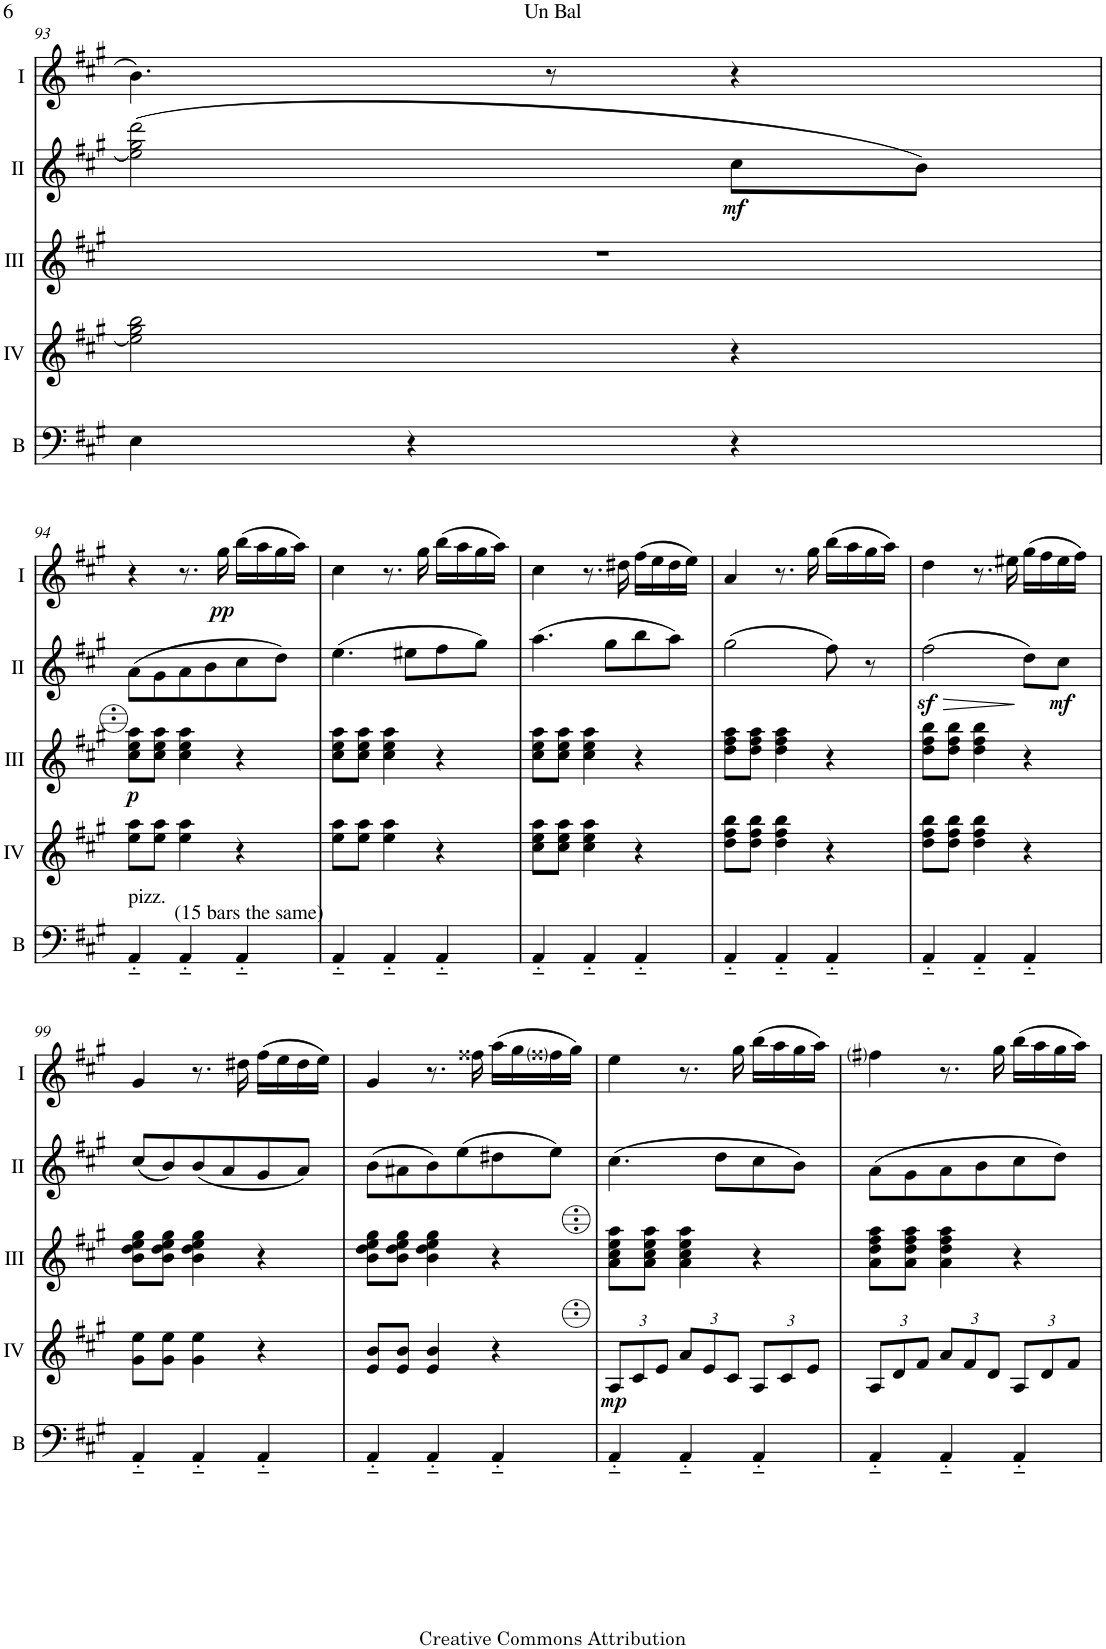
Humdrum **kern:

**kern	**kern	**dynam	**kern	**dynam	**kern	**dynam	**kern	**dynam
*part5	*part4	*part4	*part3	*part3	*part2	*part2	*part1	*part1
*staff5	*staff4	*staff4	*staff3	*staff3	*staff2	*staff2	*staff1	*staff1
*I"Bass	*I"Acc. 4	*	*I"Acc. 3	*	*I"Acc. 2	*	*I"Acc. 1	*
*I'B	*	*	*	*	*	*	*	*
!!LO:PB:g=z
*clefF4	*clefG2	*	*clefG2	*	*clefG2	*	*clefG2	*
*Trd7c12	*	*	*	*	*	*	*	*
*k[f#c#g#]	*k[f#c#g#]	*	*k[f#c#g#]	*	*k[f#c#g#]	*	*k[f#c#g#]	*
*M3/4	*M3/4	*	*M3/4	*	*M3/4	*	*M3/4	*
=93	=93	=93	=93	=93	=93	=93	=93	=93
4E\	2e\] 2g#\ 2b\	.	2.r	.	(2e\] 2g#\ 2dd\	.	4.b\	.
4r	.	.	.	.	.	.	.	.
.	.	.	.	.	.	.	8r	.
!	!	!	!	!	!	!LO:DY:b	!	!
4r	4r	.	.	.	8c#\L	mf	4r	.
.	.	.	.	.	8B\J)	.	.	.
!!LO:LB:g=z
=94	=94	=94	=94	=94	=94	=94	=94	=94
!LO:TX:a:t=(15 bars the same)	!	!	!	!	!	!	!	!
!LO:TX:a:t=pizz.	!	!	!	!	!	!	!	!
!	!	!	!	!LO:DY:b	!	!	!	!
4AA'~/	8e\ 8a\L	.	8cc#\ 8ee\ 8aa\L	p	(8A\L	.	4r	.
.	8e\ 8a\J	.	8cc#\ 8ee\ 8aa\J	.	8G#\	.	.	.
4AA'~/	4e\ 4a\	.	4cc#\ 4ee\ 4aa\	.	8A\	.	8.r	.
.	.	.	.	.	8B\	.	.	.
!	!	!	!	!	!	!	!	!LO:DY:b
.	.	.	.	.	.	.	16gg#\	pp
4AA'~/	4r	.	4r	.	8c#\	.	(16bb\LL	.
.	.	.	.	.	.	.	16aa\	.
.	.	.	.	.	8d\J)	.	16gg#\	.
.	.	.	.	.	.	.	16aa\JJ)	.
=95	=95	=95	=95	=95	=95	=95	=95	=95
4AA'~/	8e\ 8a\L	.	8cc#\ 8ee\ 8aa\L	.	(4.e\	.	4cc#\	.
.	8e\ 8a\J	.	8cc#\ 8ee\ 8aa\J	.	.	.	.	.
4AA'~/	4e\ 4a\	.	4cc#\ 4ee\ 4aa\	.	.	.	8.r	.
.	.	.	.	.	8e#X\L	.	.	.
.	.	.	.	.	.	.	16gg#\	.
4AA'~/	4r	.	4r	.	8f#\	.	(16bb\LL	.
.	.	.	.	.	.	.	16aa\	.
.	.	.	.	.	8g#\J)	.	16gg#\	.
.	.	.	.	.	.	.	16aa\JJ)	.
=96	=96	=96	=96	=96	=96	=96	=96	=96
4AA'~/	8c#\ 8e\ 8a\L	.	8cc#\ 8ee\ 8aa\L	.	(4.a\	.	4cc#\	.
.	8c#\ 8e\ 8a\J	.	8cc#\ 8ee\ 8aa\J	.	.	.	.	.
4AA'~/	4c#\ 4e\ 4a\	.	4cc#\ 4ee\ 4aa\	.	.	.	8.r	.
.	.	.	.	.	8g#\L	.	.	.
.	.	.	.	.	.	.	16dd#X\	.
4AA'~/	4r	.	4r	.	8b\	.	(16ff#\LL	.
.	.	.	.	.	.	.	16ee\	.
.	.	.	.	.	8a\J)	.	16dd#\	.
.	.	.	.	.	.	.	16ee\JJ)	.
=97	=97	=97	=97	=97	=97	=97	=97	=97
4AA'~/	8d\ 8f#\ 8b\L	.	8dd\ 8ff#\ 8aa\L	.	(2g#\	.	4a/	.
.	8d\ 8f#\ 8b\J	.	8dd\ 8ff#\ 8aa\J	.	.	.	.	.
4AA'~/	4d\ 4f#\ 4b\	.	4dd\ 4ff#\ 4aa\	.	.	.	8.r	.
.	.	.	.	.	.	.	16gg#\	.
4AA'~/	4r	.	4r	.	8f#\)	.	(16bb\LL	.
.	.	.	.	.	.	.	16aa\	.
.	.	.	.	.	8r	.	16gg#\	.
.	.	.	.	.	.	.	16aa\JJ)	.
=98	=98	=98	=98	=98	=98	=98	=98	=98
!	!	!	!	!	!	!LO:HP:b	!	!
4AA'~/	8d\ 8f#\ 8b\L	.	8dd\ 8ff#\ 8bb\L	.	(2f#z<\	>	4dd\	.
.	8d\ 8f#\ 8b\J	.	8dd\ 8ff#\ 8bb\J	.	.	.	.	.
4AA'~/	4d\ 4f#\ 4b\	.	4dd\ 4ff#\ 4bb\	.	.	.	8.r	.
.	.	.	.	.	.	.	16ee#X\	.
4AA'~/	4r	.	4r	.	8d\L)	]	(16gg#\LL	.
.	.	.	.	.	.	.	16ff#\	.
!	!	!	!	!	!	!LO:DY:b	!	!
.	.	.	.	.	8c#\J	mf	16ee#\	.
.	.	.	.	.	.	.	16ff#\JJ)	.
!!LO:LB:g=z
=99	=99	=99	=99	=99	=99	=99	=99	=99
4AA'~/	8G#\ 8e\L	.	8b\ 8dd\ 8ee\ 8gg#\L	.	(8c#/L	.	4g#/	.
.	8G#\ 8e\J	.	8b\ 8dd\ 8ee\ 8gg#\J	.	8B/)	.	.	.
4AA'~/	4G#\ 4e\	.	4b\ 4dd\ 4ee\ 4gg#\	.	(8B/	.	8.r	.
.	.	.	.	.	8A/	.	.	.
.	.	.	.	.	.	.	16dd#X\	.
4AA'~/	4r	.	4r	.	8G#/	.	(16ff#\LL	.
.	.	.	.	.	.	.	16ee\	.
.	.	.	.	.	8A/J)	.	16dd#\	.
.	.	.	.	.	.	.	16ee\JJ)	.
=100	=100	=100	=100	=100	=100	=100	=100	=100
4AA'~/	8E/ 8B/L	.	8b\ 8dd\ 8ee\ 8gg#\L	.	(8B\L	.	4g#/	.
.	8E/ 8B/J	.	8b\ 8dd\ 8ee\ 8gg#\J	.	8A#X\	.	.	.
4AA'~/	4E/ 4B/	.	4b\ 4dd\ 4ee\ 4gg#\	.	8B\)	.	8.r	.
.	.	.	.	.	(8e\	.	.	.
.	.	.	.	.	.	.	16ff##X\	.
4AA'~/	4r	.	4r	.	8d#X\	.	(16aa\LL	.
.	.	.	.	.	.	.	16gg#\	.
.	.	.	.	.	8e\J)	.	16ff##i\	.
.	.	.	.	.	.	.	16gg#\JJ)	.
=101	=101	=101	=101	=101	=101	=101	=101	=101
*	*Xbrackettup	*	*	*	*	*	*	*
!	!	!LO:DY:b	!	!	!	!	!	!
4AA'~/	12A/L	mp	8A\ 8c#\ 8e\ 8a\L	.	(4.c#\	.	4ee\	.
.	12c#/	.	.	.	.	.	.	.
.	.	.	8A\ 8c#\ 8e\ 8a\J	.	.	.	.	.
.	12e/J	.	.	.	.	.	.	.
4AA'~/	12a/L	.	4A\ 4c#\ 4e\ 4a\	.	.	.	8.r	.
.	12e/	.	.	.	.	.	.	.
.	.	.	.	.	8d\L	.	.	.
.	12c#/J	.	.	.	.	.	.	.
.	.	.	.	.	.	.	16gg#\	.
4AA'~/	12A/L	.	4r	.	8c#\	.	(16bb\LL	.
.	.	.	.	.	.	.	16aa\	.
.	12c#/	.	.	.	.	.	.	.
.	.	.	.	.	8B\J)	.	16gg#\	.
.	12e/J	.	.	.	.	.	.	.
.	.	.	.	.	.	.	16aa\JJ)	.
=102	=102	=102	=102	=102	=102	=102	=102	=102
4AA'~/	12A/L	.	8A\ 8d\ 8f#\ 8a\L	.	(8A\L	.	4ff#i\	.
.	12d/	.	.	.	.	.	.	.
.	.	.	8A\ 8d\ 8f#\ 8a\J	.	8G#\	.	.	.
.	12f#/J	.	.	.	.	.	.	.
4AA'~/	12a/L	.	4A\ 4d\ 4f#\ 4a\	.	8A\	.	8.r	.
.	12f#/	.	.	.	.	.	.	.
.	.	.	.	.	8B\	.	.	.
.	12d/J	.	.	.	.	.	.	.
.	.	.	.	.	.	.	16gg#\	.
4AA'~/	12A/L	.	4r	.	8c#\	.	(16bb\LL	.
.	.	.	.	.	.	.	16aa\	.
.	12d/	.	.	.	.	.	.	.
.	.	.	.	.	8d\J)	.	16gg#\	.
.	12f#/J	.	.	.	.	.	.	.
.	.	.	.	.	.	.	16aa\JJ)	.
=	=	=	=	=	=	=	=	=
*-	*-	*-	*-	*-	*-	*-	*-	*-
